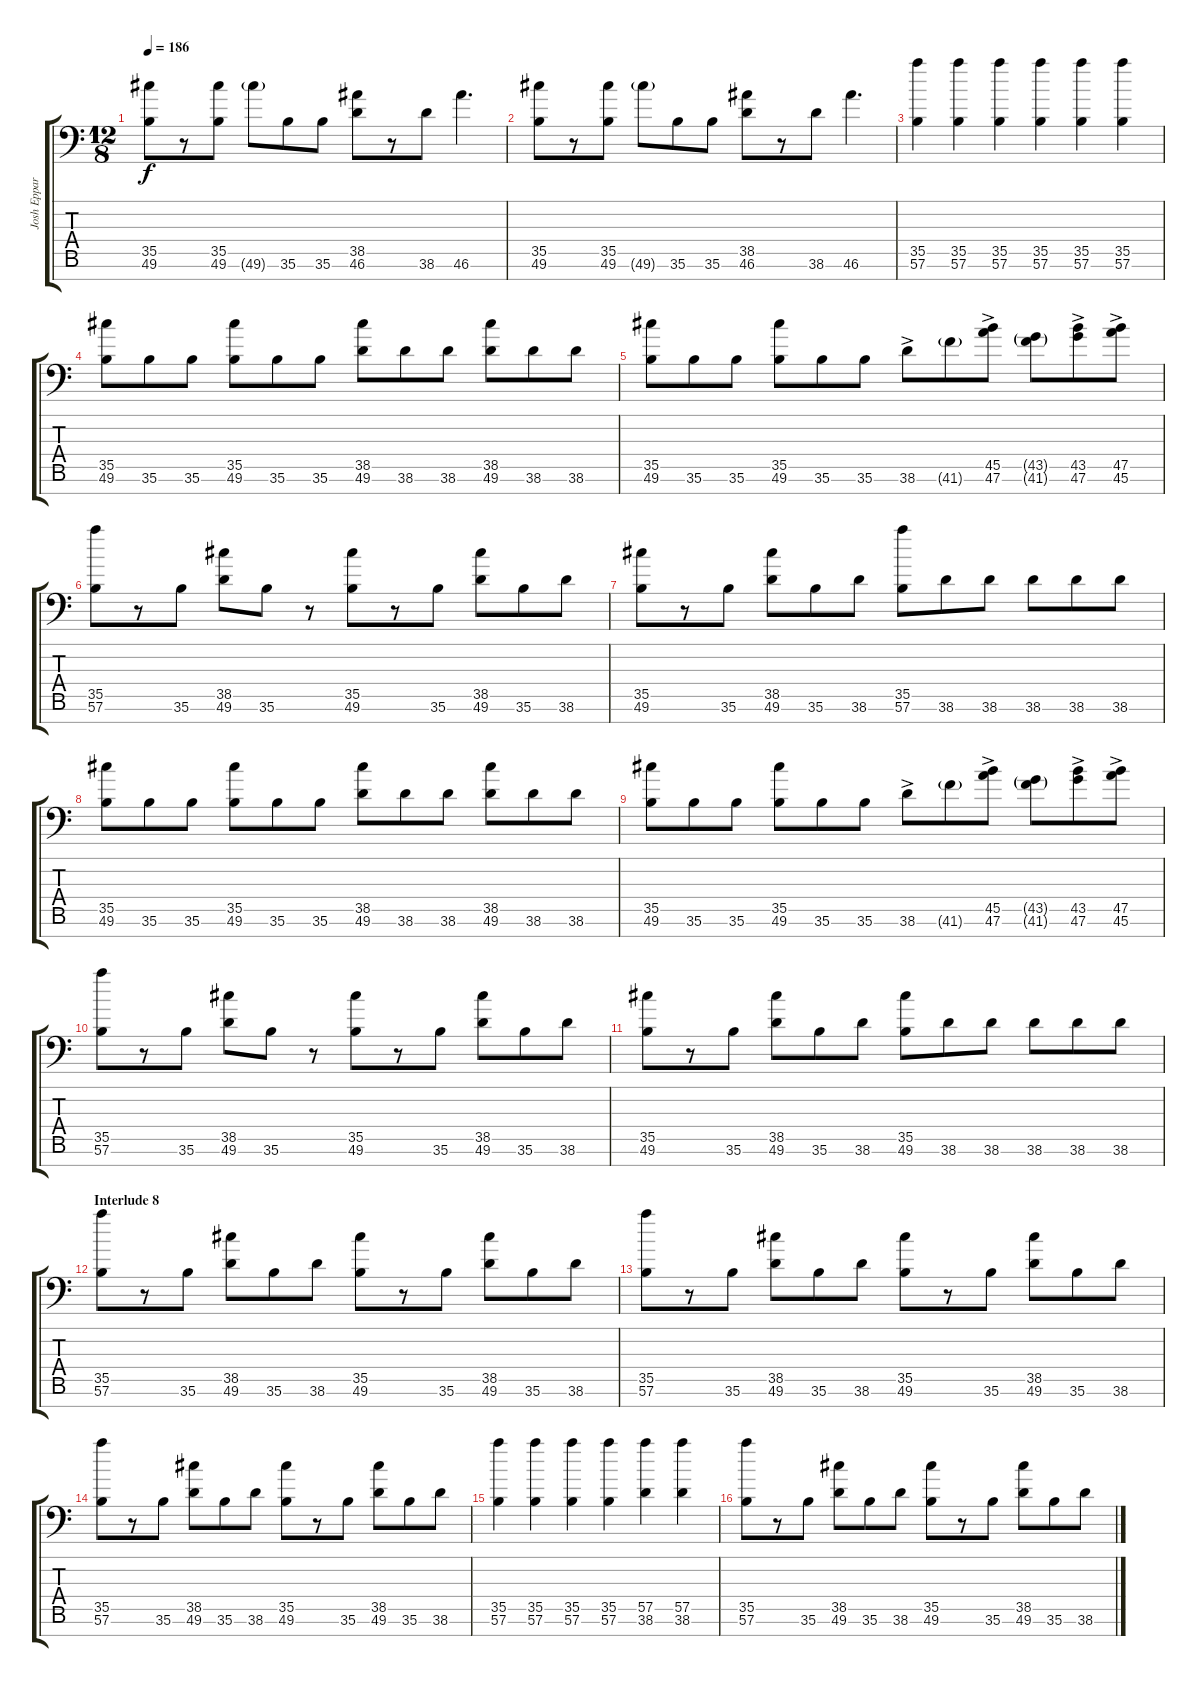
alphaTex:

\track ("Josh Eppard" "Josh Eppar") {instrument acousticgrandpiano}
\staff {score tabs}
\tuning (C-1 C-1 C-1 C-1 C-1 C-1 C-1) {hide}
\ts (12 8)
\tempo 186
\clef f4
\ks c
(35.5 49.6).8{dy f} r.8 (35.5 49.6).8 49.6{g}.8 35.6.8 35.6.8 (38.5 46.6).8 r.8 38.6.8 46.6.4{d} |
(35.5 49.6).8 r.8 (35.5 49.6).8 49.6{g}.8 35.6.8 35.6.8 (38.5 46.6).8 r.8 38.6.8 46.6.4{d} |
(35.5 57.6).4 (35.5 57.6).4 (35.5 57.6).4 (35.5 57.6).4 (35.5 57.6).4 (35.5 57.6).4 |
(35.5 49.6).8 35.6.8 35.6.8 (35.5 49.6).8 35.6.8 35.6.8 (38.5 49.6).8 38.6.8 38.6.8 (38.5 49.6).8 38.6.8 38.6.8 |
(35.5 49.6).8 35.6.8 35.6.8 (35.5 49.6).8 35.6.8 35.6.8 38.6{ac}.8 41.6{g}.8 (45.5{ac} 47.6).8 (43.5{g} 41.6{g}).8 (43.5 47.6{ac}).8 (47.5{ac} 45.6).8 |
(35.5 57.6).8 r.8 35.6.8 (38.5 49.6).8 35.6.8 r.8 (35.5 49.6).8 r.8 35.6.8 (38.5 49.6).8 35.6.8 38.6.8 |
(35.5 49.6).8 r.8 35.6.8 (38.5 49.6).8 35.6.8 38.6.8 (35.5 57.6).8 38.6.8 38.6.8 38.6.8 38.6.8 38.6.8 |
(35.5 49.6).8 35.6.8 35.6.8 (35.5 49.6).8 35.6.8 35.6.8 (38.5 49.6).8 38.6.8 38.6.8 (38.5 49.6).8 38.6.8 38.6.8 |
(35.5 49.6).8 35.6.8 35.6.8 (35.5 49.6).8 35.6.8 35.6.8 38.6{ac}.8 41.6{g}.8 (45.5{ac} 47.6).8 (43.5{g} 41.6{g}).8 (43.5 47.6{ac}).8 (47.5{ac} 45.6).8 |
(35.5 57.6).8 r.8 35.6.8 (38.5 49.6).8 35.6.8 r.8 (35.5 49.6).8 r.8 35.6.8 (38.5 49.6).8 35.6.8 38.6.8 |
(35.5 49.6).8 r.8 35.6.8 (38.5 49.6).8 35.6.8 38.6.8 (35.5 49.6).8 38.6.8 38.6.8 38.6.8 38.6.8 38.6.8 |
\section ("" "Interlude 8")
(35.5 57.6).8 r.8 35.6.8 (38.5 49.6).8 35.6.8 38.6.8 (35.5 49.6).8 r.8 35.6.8 (38.5 49.6).8 35.6.8 38.6.8 |
(35.5 57.6).8 r.8 35.6.8 (38.5 49.6).8 35.6.8 38.6.8 (35.5 49.6).8 r.8 35.6.8 (38.5 49.6).8 35.6.8 38.6.8 |
(35.5 57.6).8 r.8 35.6.8 (38.5 49.6).8 35.6.8 38.6.8 (35.5 49.6).8 r.8 35.6.8 (38.5 49.6).8 35.6.8 38.6.8 |
(35.5 57.6).4 (35.5 57.6).4 (35.5 57.6).4 (35.5 57.6).4 (57.5 38.6).4 (57.5 38.6).4 |
(35.5 57.6).8 r.8 35.6.8 (38.5 49.6).8 35.6.8 38.6.8 (35.5 49.6).8 r.8 35.6.8 (38.5 49.6).8 35.6.8 38.6.8
